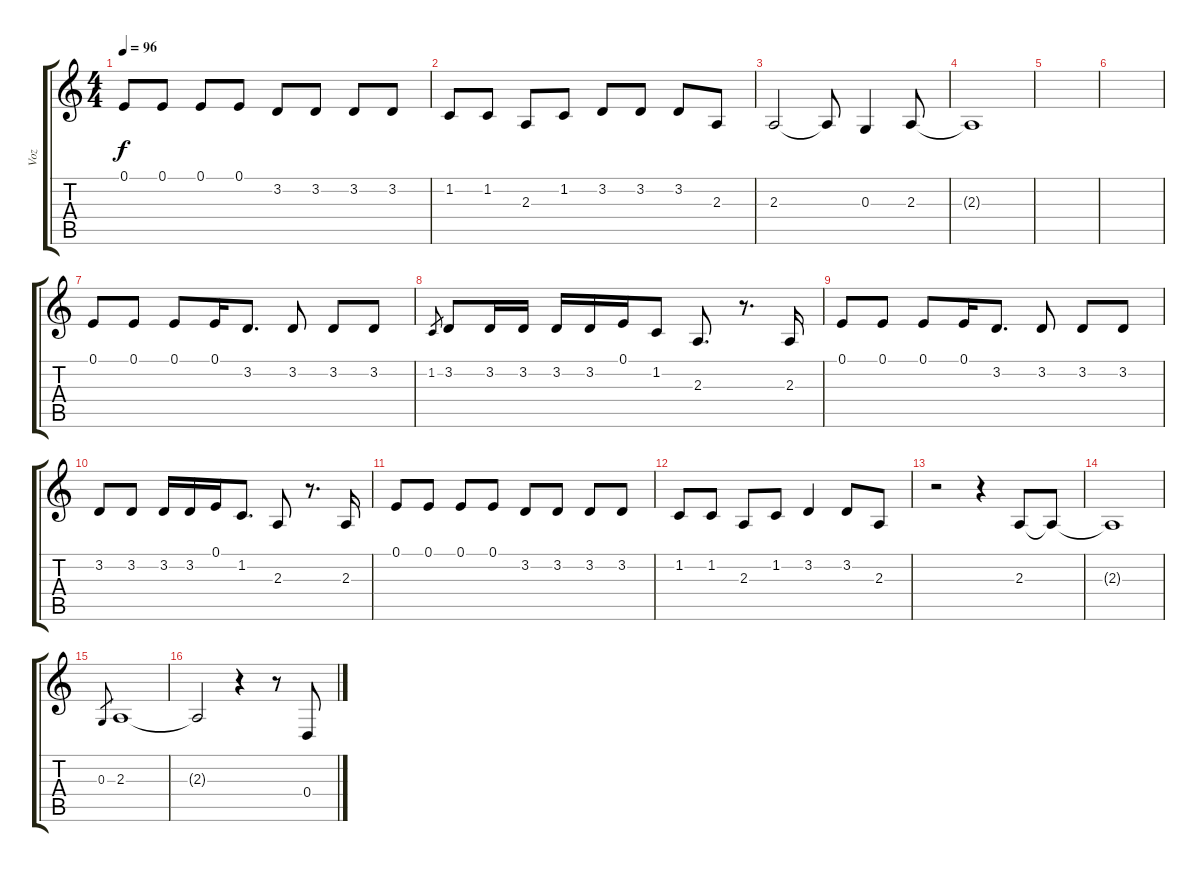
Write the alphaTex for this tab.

\track ("Voz" "Voz") {instrument baritonesax}
\staff {score tabs}
\tuning (E4 B3 G3 D3 A2 E2) {hide}
\ts (4 4)
\tempo 96
\clef g2
\ks c
0.1.8{dy f} 0.1.8 0.1.8 0.1.8 3.2.8 3.2.8 3.2.8 3.2.8 |
1.2.8 1.2.8 2.3.8 1.2.8 3.2.8 3.2.8 3.2.8 2.3.8 |
2.3.2 2.3{t}.8 0.3.4 2.3.8 |
2.3{t}.1 |
|
|
0.1.8 0.1.8 0.1.8 0.1.16 3.2.8{d} 3.2.8 3.2.8 3.2.8 |
1.2.8{gr} 3.2.8 3.2.16 3.2.16 3.2.16 3.2.16 0.1.16 1.2.8 2.3.8{d} r.8{d} 2.3.16 |
0.1.8 0.1.8 0.1.8 0.1.16 3.2.8{d} 3.2.8 3.2.8 3.2.8 |
3.2.8 3.2.8 3.2.16 3.2.16 0.1.16 1.2.8{d} 2.3.8 r.8{d} 2.3.16 |
0.1.8 0.1.8 0.1.8 0.1.8 3.2.8 3.2.8 3.2.8 3.2.8 |
1.2.8 1.2.8 2.3.8 1.2.8 3.2.4 3.2.8 2.3.8 |
r.2 r.4 2.3.8 2.3{t}.8 |
2.3{t}.1 |
0.3.8{gr} 2.3.1 |
2.3{t}.2 r.4 r.8 0.4.8
